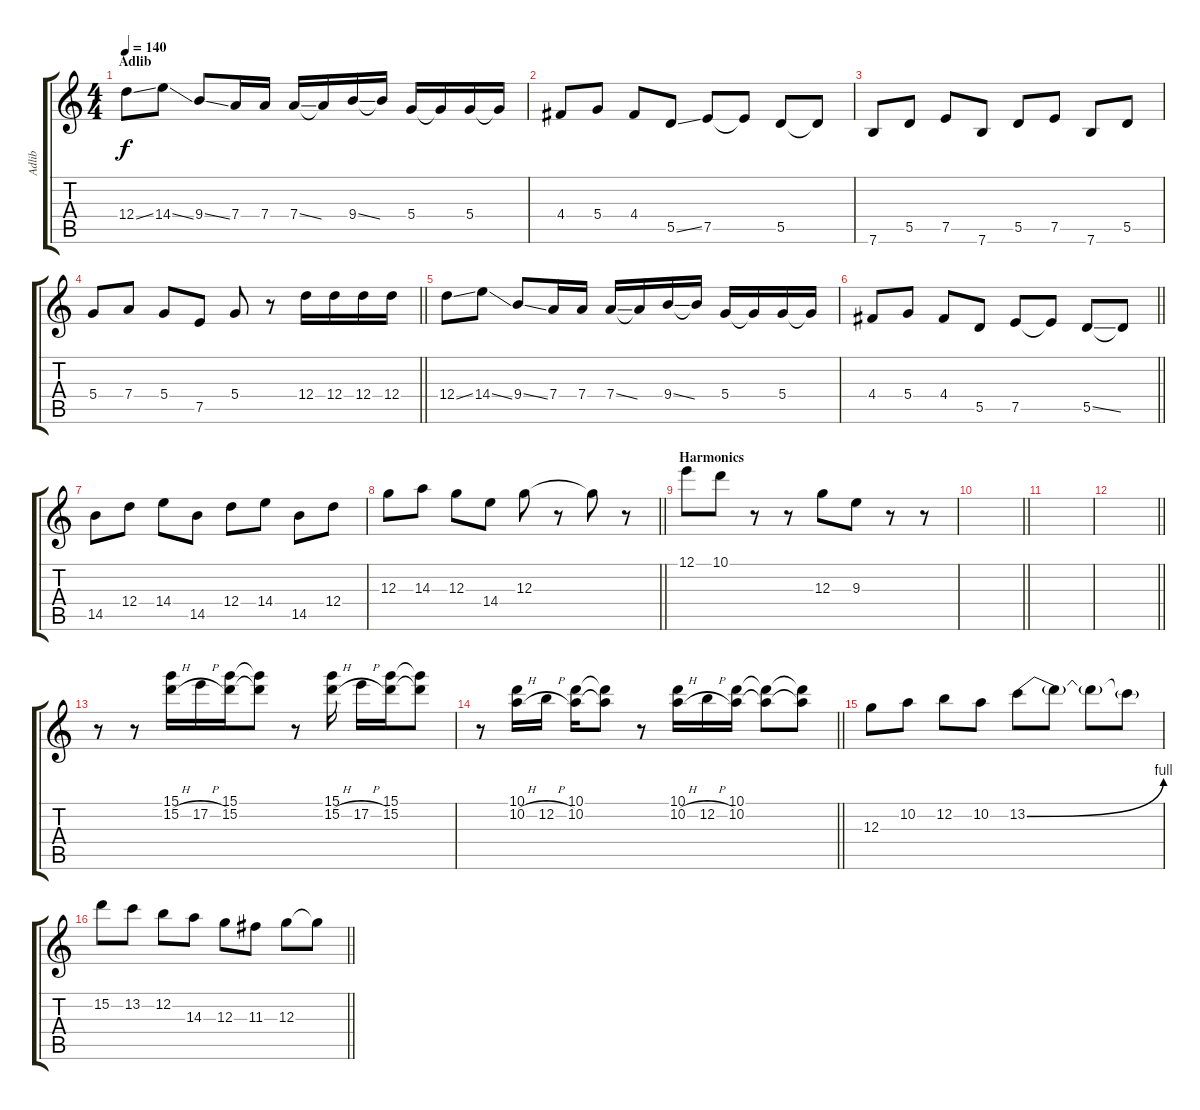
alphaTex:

\track ("Adlib" "Adlib") {instrument distortionguitar}
\staff {score tabs}
\tuning (E4 B3 G3 D3 A2 E2) {hide}
\ts (4 4)
\section ("" "Adlib")
\tempo 140
\clef g2
\ks c
12.4{ss}.8{dy f} 14.4{ss}.8 9.4{ss}.8 7.4.16 7.4.16 7.4{ss}.16 7.4{t}.16 9.4{ss}.16 9.4{t}.16 5.4.16 5.4{t}.16 5.4.16 5.4{t}.16 |
4.4.8 5.4.8 4.4.8 5.5{ss}.8 7.5.8 7.5{t}.8 5.5.8 5.5{t}.8 |
7.6.8 5.5.8 7.5.8 7.6.8 5.5.8 7.5.8 7.6.8 5.5.8 |
\barLineRight lightlight
5.4.8 7.4.8 5.4.8 7.5.8 5.4.8 r.8 12.4.16 12.4.16 12.4.16 12.4.16 |
12.4{ss}.8 14.4{ss}.8 9.4{ss}.8 7.4.16 7.4.16 7.4{ss}.16 7.4{t}.16 9.4{ss}.16 9.4{t}.16 5.4.16 5.4{t}.16 5.4.16 5.4{t}.16 |
\barLineRight lightlight
4.4.8 5.4.8 4.4.8 5.5.8 7.5.8 7.5{t}.8 5.5{ss}.8 5.5{t}.8 |
14.5.8 12.4.8 14.4.8 14.5.8 12.4.8 14.4.8 14.5.8 12.4.8 |
\barLineRight lightlight
12.3.8 14.3.8 12.3.8 14.4.8 12.3.8 r.8 12.3{t}.8 r.8 |
\section ("" "Harmonics")
12.1.8 10.1.8 r.8 r.8 12.3.8 9.3.8 r.8 r.8 |
\barLineRight lightlight
|
|
\barLineRight lightlight
|
r.8 r.8 (15.1 15.2{h}).16 17.2{h}.16 (15.1 15.2).16 (15.1{t} 15.2{t}).8 r.8 (15.1 15.2{h}).16 17.2{h}.16 (15.1 15.2).16 (15.1{t} 15.2{t}).8 |
\barLineRight lightlight
r.8 (10.1 10.2{h}).16 12.2{h}.16 (10.1 10.2).16 (10.1{t} 10.2{t}).8 r.8 (10.1 10.2{h}).16 12.2{h}.16 (10.1 10.2).16 (10.1{t} 10.2{t}).8 (10.1{t} 10.2{t}).8 |
12.3.8 10.2.8 12.2.8 10.2.8 13.2{be (bend 0 0 60 4)}.8 13.2{t}.8 13.2{t}.8 13.2{t}.8 |
\barLineRight lightlight
15.2.8 13.2.8 12.2.8 14.3.8 12.3.8 11.3.8 12.3.8 12.3{t}.8
